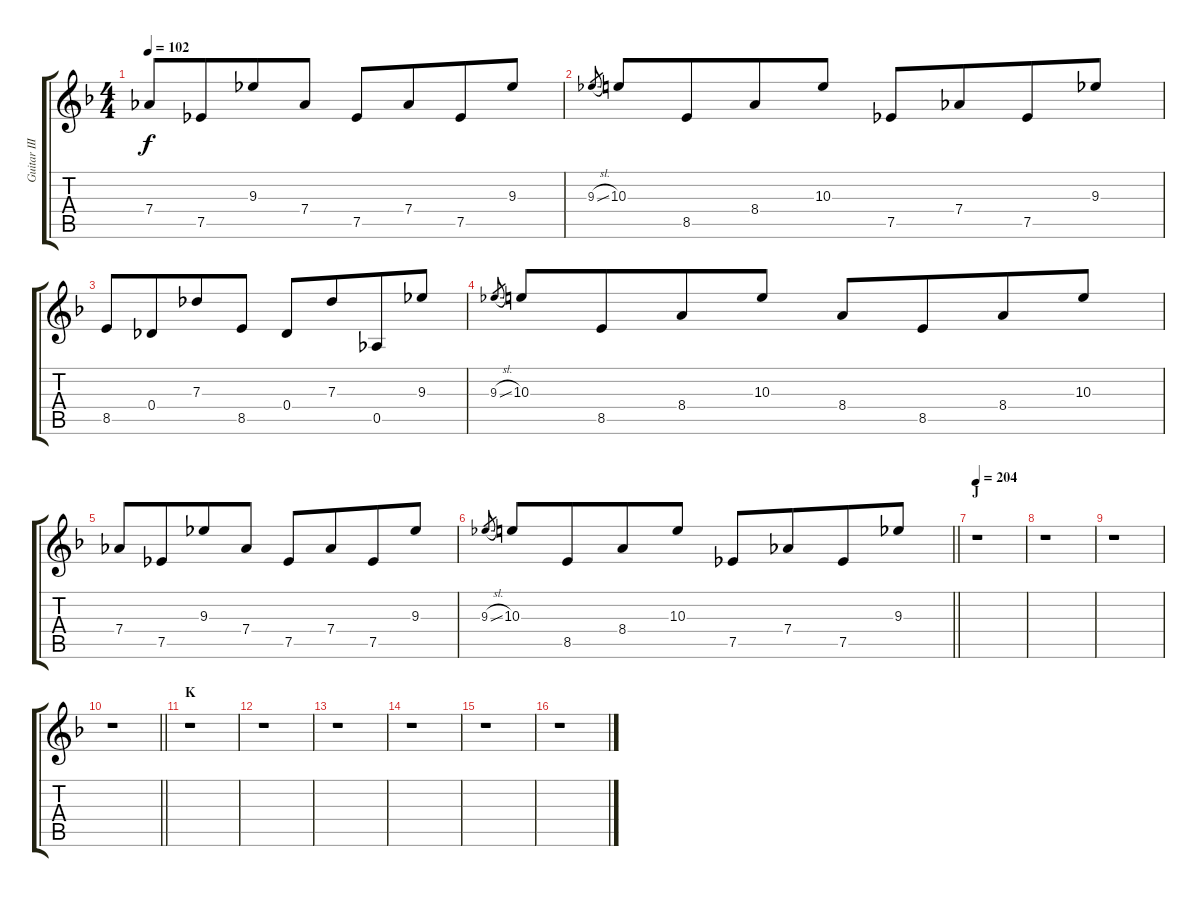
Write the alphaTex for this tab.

\track ("Guitar III" "Guitar III") {instrument acousticguitarsteel}
\staff {score tabs}
\tuning (Eb4 Bb3 Gb3 Db3 Ab2 Db2) {hide}
\ts (4 4)
\tempo 102
\clef g2
\ks f
7.4.8{dy f} 7.5.8{beam merge} 9.3.8 7.4.8 7.5.8 7.4.8{beam merge} 7.5.8 9.3.8 |
9.3{sl}.8{gr} 10.3.8 8.5.8{beam merge} 8.4.8 10.3.8 7.5.8 7.4.8{beam merge} 7.5.8 9.3.8 |
8.5.8 0.4.8{beam merge} 7.3.8 8.5.8 0.4.8 7.3.8{beam merge} 0.5.8 9.3.8 |
9.3{sl}.8{gr} 10.3.8 8.5.8{beam merge} 8.4.8 10.3.8 8.4.8 8.5.8{beam merge} 8.4.8 10.3.8 |
7.4.8{volume 7} 7.5.8{beam merge} 9.3.8 7.4.8 7.5.8 7.4.8{beam merge} 7.5.8 9.3.8 |
\barLineRight lightlight
9.3{sl}.8{gr} 10.3.8 8.5.8{beam merge} 8.4.8 10.3.8 7.5.8 7.4.8{beam merge} 7.5.8 9.3.8 |
\section ("" "J")
\tempo 204
r.1 |
r.1 |
r.1 |
\barLineRight lightlight
r.1 |
\section ("" "K")
r.1 |
r.1 |
r.1 |
r.1 |
r.1 |
r.1
